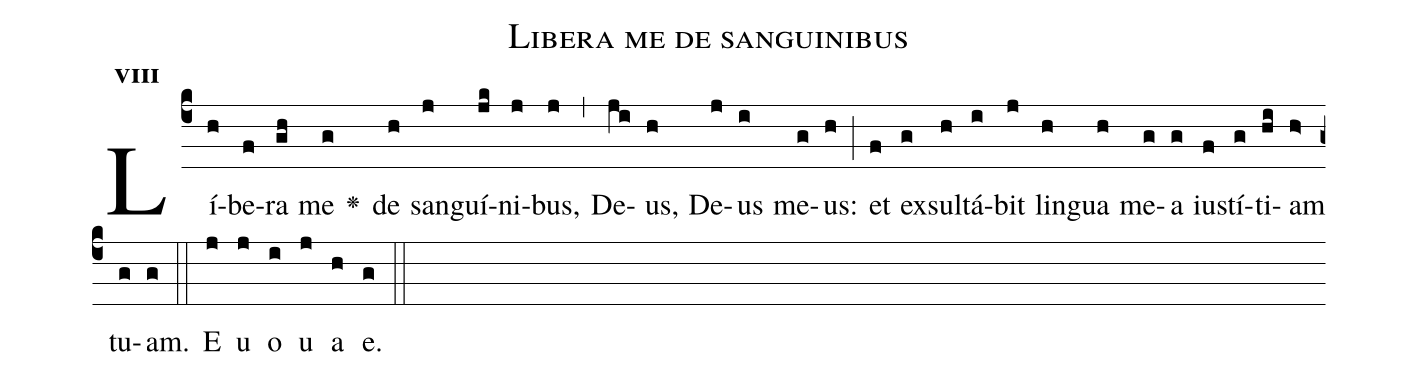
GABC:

name:Libera me de sanguinibus;
office-part:Antiphona;
mode:8;
%%
initial-style: 1;
name: Libera me de sanguinibus;
book: CAO 3515;
occasion: Psalterium Hebdomada I Feria VI;
office-part: Officium Lectionis Ant 3;
user-notes: ;
commentary: ;
annotation: 8g;
centering-scheme: english;
fontsize: 12;
font: OFLSortsMillGoudy;
height: 11;
width: 4.5;
%%
(c4)Lí(h)be(f)ra(gh) me(g) <v>\greheightstar</v>() de(h) san(j)guí(jk)ni(j)bus,(j) (,) De(ji)us,(h) De(j)us(i) me(g)us:(h) (;) et(f) ex(g)sul(h)tá(i)bit(j) lin(h)gua(h) me(g)a(g) iu(f)stí(g)ti(hi)am(h>) tu(g)am.(g) (::)
E(j) u(j) o(i) u(j) a(h) e.(g) (::)
